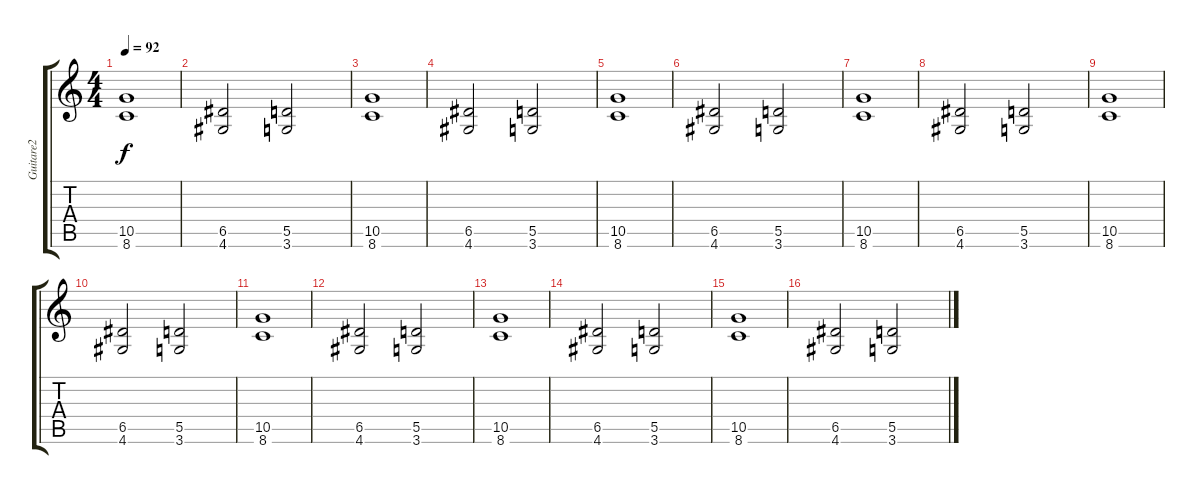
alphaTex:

\track ("Guitare2" "Guitare2") {instrument distortionguitar}
\staff {score tabs}
\tuning (E4 B3 G3 D3 A2 E2) {hide}
\ts (4 4)
\tempo 92
\clef g2
\ks c
(10.5 8.6).1{dy f} |
(6.5 4.6).2 (5.5 3.6).2 |
(10.5 8.6).1 |
(6.5 4.6).2 (5.5 3.6).2 |
(10.5 8.6).1 |
(6.5 4.6).2 (5.5 3.6).2 |
(10.5 8.6).1 |
(6.5 4.6).2 (5.5 3.6).2 |
(10.5 8.6).1 |
(6.5 4.6).2 (5.5 3.6).2 |
(10.5 8.6).1 |
(6.5 4.6).2 (5.5 3.6).2 |
(10.5 8.6).1 |
(6.5 4.6).2 (5.5 3.6).2 |
(10.5 8.6).1 |
(6.5 4.6).2 (5.5 3.6).2
